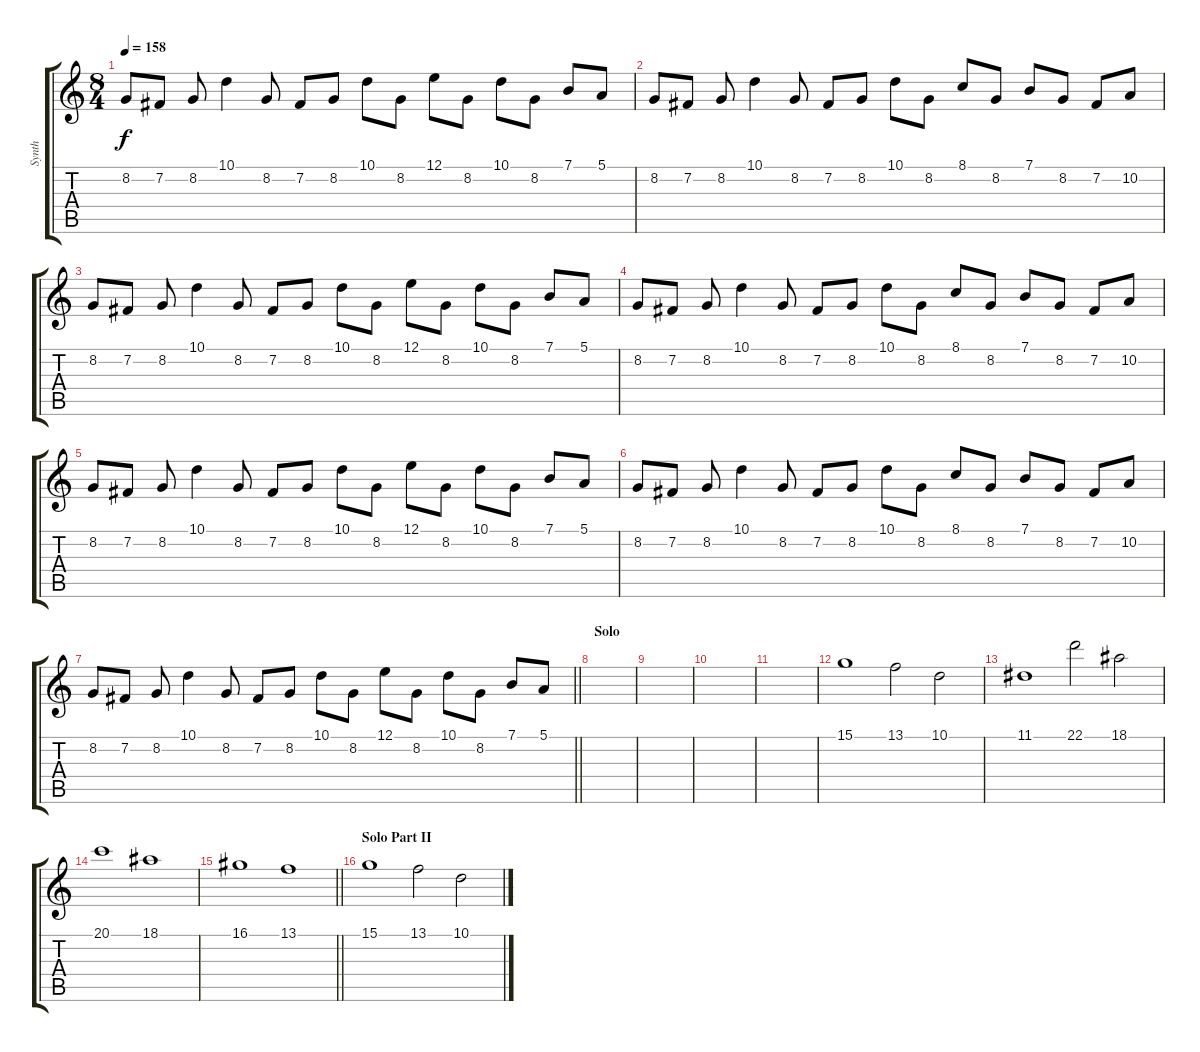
\track ("Synth" "Synth") {instrument pizzicatostrings}
\staff {score tabs}
\tuning (E4 B3 G3 D3 A2 E2) {hide}
\ts (8 4)
\tempo 158
\clef g2
\ks c
8.2.8{dy f} 7.2.8 8.2.8 10.1.4 8.2.8 7.2.8 8.2.8 10.1.8 8.2.8 12.1.8 8.2.8 10.1.8 8.2.8 7.1.8 5.1.8 |
8.2.8 7.2.8 8.2.8 10.1.4 8.2.8 7.2.8 8.2.8 10.1.8 8.2.8 8.1.8 8.2.8 7.1.8 8.2.8 7.2.8 10.2.8 |
8.2.8 7.2.8 8.2.8 10.1.4 8.2.8 7.2.8 8.2.8 10.1.8 8.2.8 12.1.8 8.2.8 10.1.8 8.2.8 7.1.8 5.1.8 |
8.2.8 7.2.8 8.2.8 10.1.4 8.2.8 7.2.8 8.2.8 10.1.8 8.2.8 8.1.8 8.2.8 7.1.8 8.2.8 7.2.8 10.2.8 |
8.2.8 7.2.8 8.2.8 10.1.4 8.2.8 7.2.8 8.2.8 10.1.8 8.2.8 12.1.8 8.2.8 10.1.8 8.2.8 7.1.8 5.1.8 |
8.2.8 7.2.8 8.2.8 10.1.4 8.2.8 7.2.8 8.2.8 10.1.8 8.2.8 8.1.8 8.2.8 7.1.8 8.2.8 7.2.8 10.2.8 |
\barLineRight lightlight
8.2.8 7.2.8 8.2.8 10.1.4 8.2.8 7.2.8 8.2.8 10.1.8 8.2.8 12.1.8 8.2.8 10.1.8 8.2.8 7.1.8 5.1.8 |
\section ("" "Solo")
|
|
|
|
15.1.1{instrument stringensemble1} 13.1.2 10.1.2 |
11.1.1 22.1.2 18.1.2 |
20.1.1 18.1.1 |
\barLineRight lightlight
16.1.1 13.1.1 |
\section ("" "Solo Part II")
15.1.1{instrument stringensemble1} 13.1.2 10.1.2
